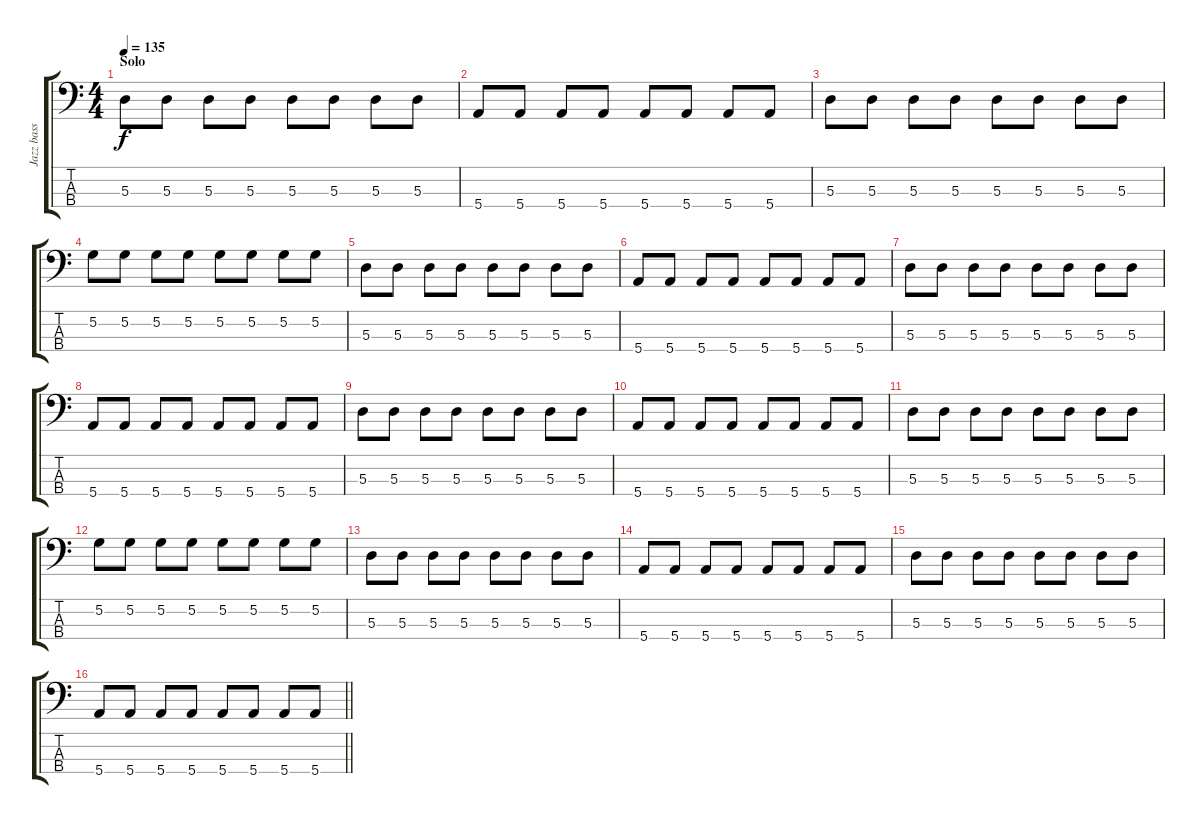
\track ("Jazz bass" "Jazz bass") {instrument electricbassfinger}
\staff {score tabs}
\tuning (G2 D2 A1 E1) {hide}
\ts (4 4)
\section ("" "Solo")
\tempo 135
\clef f4
\ks c
5.3.8{dy f volume 8} 5.3.8 5.3.8 5.3.8 5.3.8 5.3.8 5.3.8 5.3.8 |
5.4.8 5.4.8 5.4.8 5.4.8 5.4.8 5.4.8 5.4.8 5.4.8 |
5.3.8 5.3.8 5.3.8 5.3.8 5.3.8 5.3.8 5.3.8 5.3.8 |
5.2.8 5.2.8 5.2.8 5.2.8 5.2.8 5.2.8 5.2.8 5.2.8 |
5.3.8 5.3.8 5.3.8 5.3.8 5.3.8 5.3.8 5.3.8 5.3.8 |
5.4.8 5.4.8 5.4.8 5.4.8 5.4.8 5.4.8 5.4.8 5.4.8 |
5.3.8 5.3.8 5.3.8 5.3.8 5.3.8 5.3.8 5.3.8 5.3.8 |
5.4.8 5.4.8 5.4.8 5.4.8 5.4.8 5.4.8 5.4.8 5.4.8 |
5.3.8 5.3.8 5.3.8 5.3.8 5.3.8 5.3.8 5.3.8 5.3.8 |
5.4.8 5.4.8 5.4.8 5.4.8 5.4.8 5.4.8 5.4.8 5.4.8 |
5.3.8 5.3.8 5.3.8 5.3.8 5.3.8 5.3.8 5.3.8 5.3.8 |
5.2.8 5.2.8 5.2.8 5.2.8 5.2.8 5.2.8 5.2.8 5.2.8 |
5.3.8 5.3.8 5.3.8 5.3.8 5.3.8 5.3.8 5.3.8 5.3.8 |
5.4.8 5.4.8 5.4.8 5.4.8 5.4.8 5.4.8 5.4.8 5.4.8 |
5.3.8 5.3.8 5.3.8 5.3.8 5.3.8 5.3.8 5.3.8 5.3.8 |
\barLineRight lightlight
5.4.8 5.4.8 5.4.8 5.4.8 5.4.8 5.4.8 5.4.8 5.4.8
